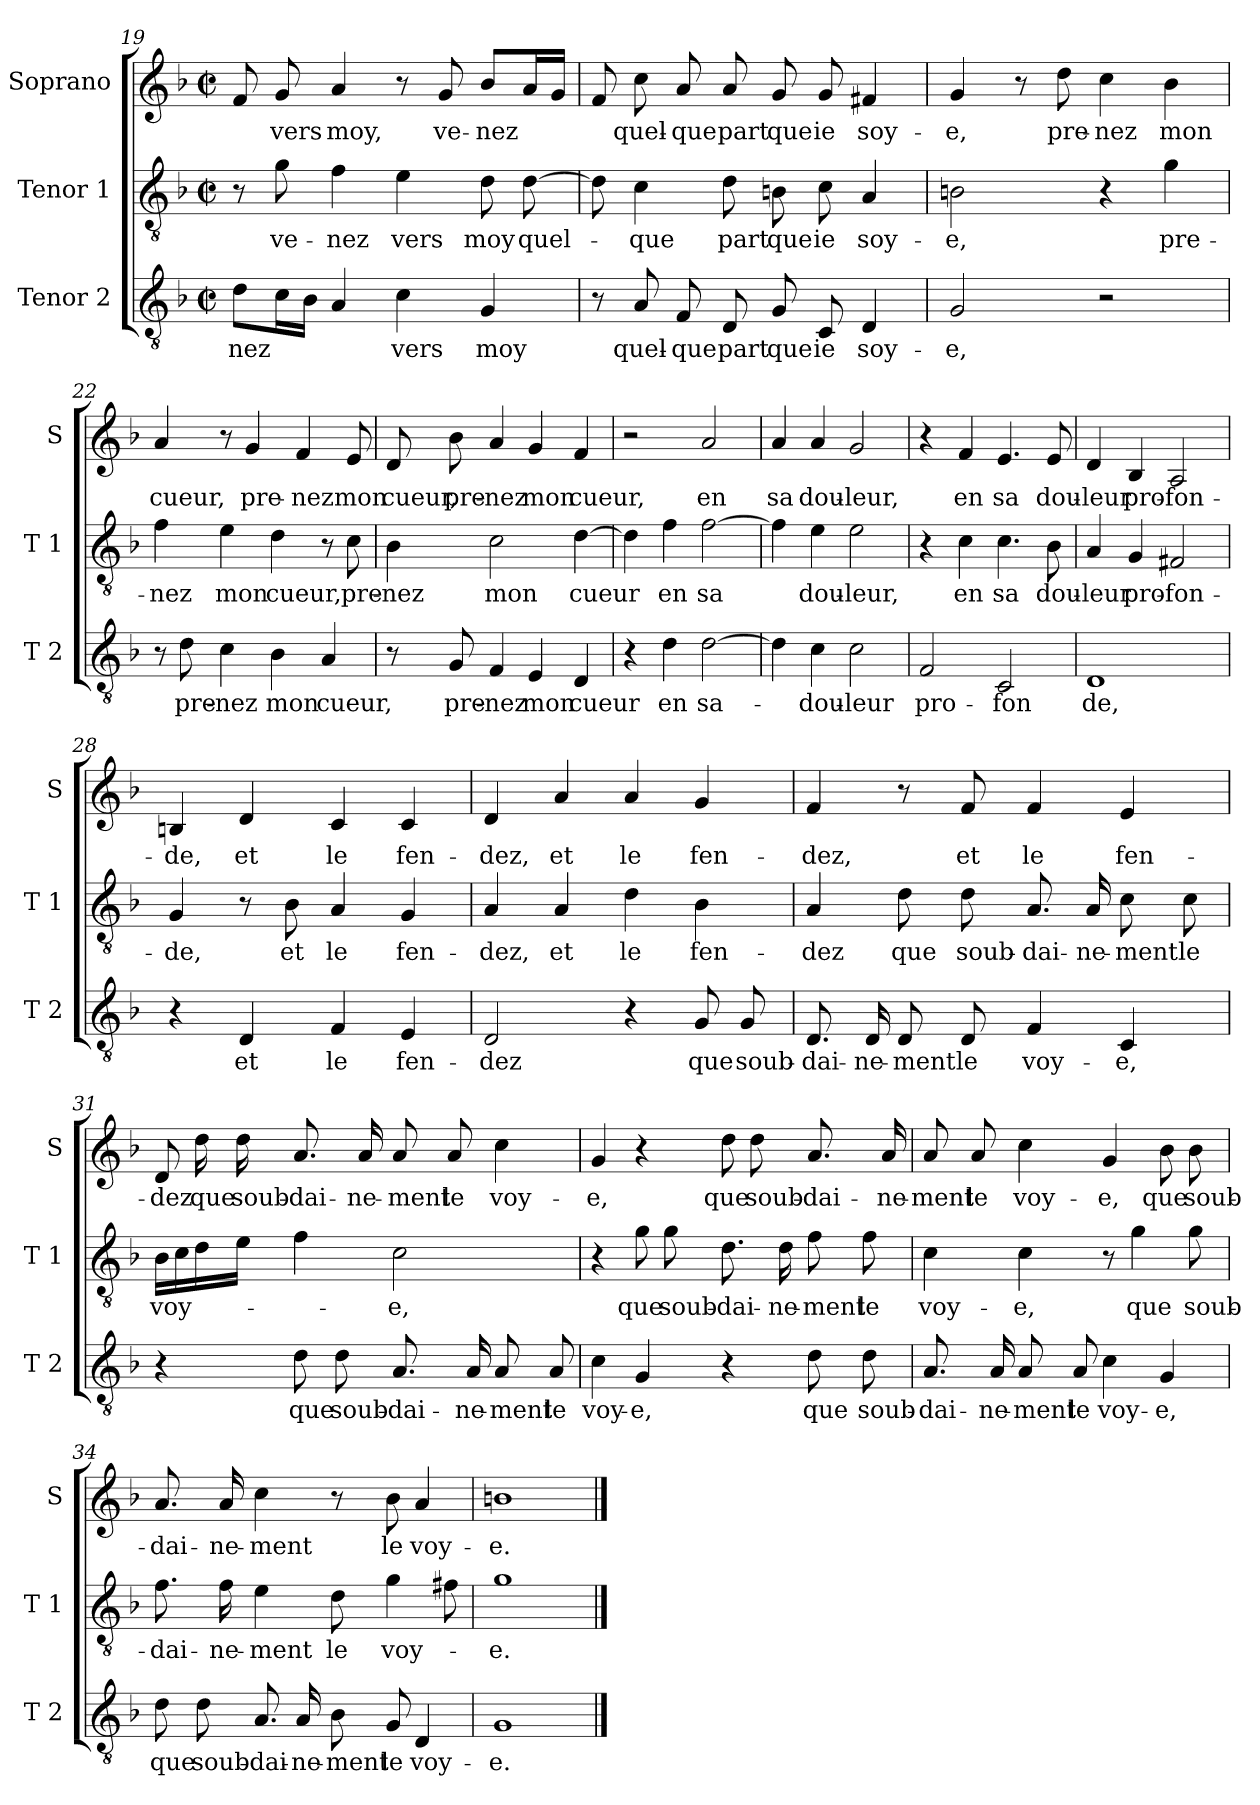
**kern	**text	**kern	**text	**kern	**text
*part3	*part3	*part2	*part2	*part1	*part1
*staff3	*staff3	*staff2	*staff2	*staff1	*staff1
*I"Tenor 2	*	*I"Tenor 1	*	*I"Soprano	*
*I'T 2	*	*I'T 1	*	*I'S	*
!!LO:LB:g=z
*clefGv2	*	*clefGv2	*	*clefG2	*
*k[b-]	*	*k[b-]	*	*k[b-]	*
*F:	*	*F:	*	*F:	*
*M2/2	*	*M2/2	*	*M2/2	*
*met(c|)	*	*met(c|)	*	*met(c|)	*
=19	=19	=19	=19	=19	=19
!	!LO:LY:b	!	!	!	!
8d\L	-nez	8r	.	8f/	.
!	!	!	!LO:LY:b	!	!LO:LY:b
16c\L	.	8g\	ve-	8g/	vers
16B-\JJ	.	.	.	.	.
!	!	!	!LO:LY:b	!	!LO:LY:b
4A/	.	4f\	-nez	4a/	moy,
!	!LO:LY:b	!	!LO:LY:b	!	!
4c\	vers	4e\	vers	8r	.
!	!	!	!	!	!LO:LY:b
.	.	.	.	8g/	ve-
!	!LO:LY:b	!	!LO:LY:b	!	!LO:LY:b
4G/	moy	8d\	moy	8b-/L	-nez
!	!	!	!LO:LY:b	!	!
.	.	[8d\	quel-	16a/L	.
.	.	.	.	16g/JJ	.
=20	=20	=20	=20	=20	=20
8r	.	8d\]	.	8f/	.
!	!LO:LY:b	!	!LO:LY:b	!	!LO:LY:b
8A/	quel-	4c\	-que	8cc\	quel-
!	!LO:LY:b	!	!	!	!LO:LY:b
8F/	-que	.	.	8a/	-que
!	!LO:LY:b	!	!LO:LY:b	!	!LO:LY:b
8D/	part	8d\	part	8a/	part
!	!LO:LY:b	!	!LO:LY:b	!	!LO:LY:b
8G/	que	8Bn\	que	8g/	que
!	!LO:LY:b	!	!LO:LY:b	!	!LO:LY:b
8C/	ie	8c\	ie	8g/	ie
!	!LO:LY:b	!	!LO:LY:b	!	!LO:LY:b
4D/	soy-	4A/	soy-	4f#X/	soy-
=21	=21	=21	=21	=21	=21
!	!LO:LY:b	!	!LO:LY:b	!	!LO:LY:b
2G/	-e,	2Bn\	-e,	4g/	-e,
.	.	.	.	8r	.
!	!	!	!	!	!LO:LY:b
.	.	.	.	8dd\	pre-
!	!	!	!	!	!LO:LY:b
2r	.	4r	.	4cc\	-nez
!	!	!	!LO:LY:b	!	!LO:LY:b
.	.	4g\	pre-	4b-\	mon
=22	=22	=22	=22	=22	=22
!	!	!	!LO:LY:b	!	!LO:LY:b
8r	.	4f\	-nez	4a/	cueur,
!	!LO:LY:b	!	!	!	!
8d\	pre-	.	.	.	.
!	!LO:LY:b	!	!LO:LY:b	!	!
4c\	-nez	4e\	mon	8r	.
!	!	!	!	!	!LO:LY:b
.	.	.	.	4g/	pre-
!	!LO:LY:b	!	!LO:LY:b	!	!
4B-\	mon	4d\	cueur,	.	.
!	!	!	!	!	!LO:LY:b
.	.	.	.	4f/	-nez
!	!LO:LY:b	!	!	!	!
4A/	cueur,	8r	.	.	.
!	!	!	!LO:LY:b	!	!LO:LY:b
.	.	8c\	pre-	8e/	mon
!!LO:LB:g=z
=23	=23	=23	=23	=23	=23
!	!	!	!LO:LY:b	!	!LO:LY:b
8r	.	4B-\	-nez	8d/	cueur,
!	!LO:LY:b	!	!	!	!LO:LY:b
8G/	pre-	.	.	8b-\	pre-
!	!LO:LY:b	!	!LO:LY:b	!	!LO:LY:b
4F/	-nez	2c\	mon	4a/	-nez
!	!LO:LY:b	!	!	!	!LO:LY:b
4E/	mon	.	.	4g/	mon
!	!LO:LY:b	!	!LO:LY:b	!	!LO:LY:b
4D/	cueur	[4d\	cueur	4f/	cueur,
=24	=24	=24	=24	=24	=24
4r	.	4d\]	.	2r	.
!	!LO:LY:b	!	!LO:LY:b	!	!
4d\	en	4f\	en	.	.
!	!LO:LY:b	!	!LO:LY:b	!	!LO:LY:b
[2d\	sa-	[2f\	sa	2a/	en
=25	=25	=25	=25	=25	=25
!	!	!	!	!	!LO:LY:b
4d\]	.	4f\]	.	4a/	sa
!	!LO:LY:b	!	!LO:LY:b	!	!LO:LY:b
4c\	-dou-	4e\	dou-	4a/	dou-
!	!LO:LY:b	!	!LO:LY:b	!	!LO:LY:b
2c\	-leur	2e\	-leur,	2g/	-leur,
=26	=26	=26	=26	=26	=26
!	!LO:LY:b	!	!	!	!
2F/	pro-	4r	.	4r	.
!	!	!	!LO:LY:b	!	!LO:LY:b
.	.	4c\	en	4f/	en
!	!LO:LY:b	!	!LO:LY:b	!	!LO:LY:b
2C/	-fon	4.c\	sa	4.e/	sa
!	!	!	!LO:LY:b	!	!LO:LY:b
.	.	8B-\	dou-	8e/	dou-
=27	=27	=27	=27	=27	=27
!	!LO:LY:b	!	!LO:LY:b	!	!LO:LY:b
1D	de,	4A/	-leur	4d/	-leur
!	!	!	!LO:LY:b	!	!LO:LY:b
.	.	4G/	pro-	4B-/	pro-
!	!	!	!LO:LY:b	!	!LO:LY:b
.	.	2F#X/	-fon-	2A/	-fon-
!!LO:LB:g=z
=28	=28	=28	=28	=28	=28
!	!	!	!LO:LY:b	!	!LO:LY:b
4r	.	4G/	-de,	4Bn/	-de,
!	!LO:LY:b	!	!	!	!LO:LY:b
4D/	et	8r	.	4d/	et
!	!	!	!LO:LY:b	!	!
.	.	8B-\	et	.	.
!	!LO:LY:b	!	!LO:LY:b	!	!LO:LY:b
4F/	le	4A/	le	4c/	le
!	!LO:LY:b	!	!LO:LY:b	!	!LO:LY:b
4E/	fen-	4G/	fen-	4c/	fen-
=29	=29	=29	=29	=29	=29
!	!LO:LY:b	!	!LO:LY:b	!	!LO:LY:b
2D/	-dez	4A/	-dez,	4d/	-dez,
!	!	!	!LO:LY:b	!	!LO:LY:b
.	.	4A/	et	4a/	et
!	!	!	!LO:LY:b	!	!LO:LY:b
4r	.	4d\	le	4a/	le
!	!LO:LY:b	!	!LO:LY:b	!	!LO:LY:b
8G/	que	4B-\	fen-	4g/	fen-
!	!LO:LY:b	!	!	!	!
8G/	soub-	.	.	.	.
=30	=30	=30	=30	=30	=30
!	!LO:LY:b	!	!LO:LY:b	!	!LO:LY:b
8.D/	-dai-	4A/	-dez	4f/	-dez,
!	!LO:LY:b	!	!	!	!
16D/	-ne-	.	.	.	.
!	!LO:LY:b	!	!LO:LY:b	!	!
8D/	-ment	8d\	que	8r	.
!	!LO:LY:b	!	!LO:LY:b	!	!LO:LY:b
8D/	le	8d\	soub-	8f/	et
!	!LO:LY:b	!	!LO:LY:b	!	!LO:LY:b
4F/	voy-	8.A/	-dai-	4f/	le
!	!	!	!LO:LY:b	!	!
.	.	16A/	-ne-	.	.
!	!LO:LY:b	!	!LO:LY:b	!	!LO:LY:b
4C/	-e,	8c\	-ment	4e/	fen-
!	!	!	!LO:LY:b	!	!
.	.	8c\	le	.	.
=31	=31	=31	=31	=31	=31
!	!	!	!LO:LY:b	!	!LO:LY:b
4r	.	16B-\LL	voy-	8d/	-dez
.	.	16c\	.	.	.
!	!	!	!	!	!LO:LY:b
.	.	16d\	.	16dd\	que
!	!	!	!	!	!LO:LY:b
.	.	16e\JJ	.	16dd\	soub-
!	!LO:LY:b	!	!	!	!LO:LY:b
8d\	que	4f\	.	8.a/	-dai-
!	!LO:LY:b	!	!	!	!
8d\	soub-	.	.	.	.
!	!	!	!	!	!LO:LY:b
.	.	.	.	16a/	-ne-
!	!LO:LY:b	!	!LO:LY:b	!	!LO:LY:b
8.A/	-dai-	2c\	-e,	8a/	-ment
!	!	!	!	!	!LO:LY:b
.	.	.	.	8a/	le
!	!LO:LY:b	!	!	!	!
16A/	-ne-	.	.	.	.
!	!LO:LY:b	!	!	!	!LO:LY:b
8A/	-ment	.	.	4cc\	voy-
!	!LO:LY:b	!	!	!	!
8A/	le	.	.	.	.
!!LO:PB:g=z
=32	=32	=32	=32	=32	=32
!	!LO:LY:b	!	!	!	!LO:LY:b
4c\	voy-	4r	.	4g/	-e,
!	!LO:LY:b	!	!LO:LY:b	!	!
4G/	-e,	8g\	que	4r	.
!	!	!	!LO:LY:b	!	!
.	.	8g\	soub-	.	.
!	!	!	!LO:LY:b	!	!LO:LY:b
4r	.	8.d\	-dai-	8dd\	que
!	!	!	!	!	!LO:LY:b
.	.	.	.	8dd\	soub-
!	!	!	!LO:LY:b	!	!
.	.	16d\	-ne-	.	.
!	!LO:LY:b	!	!LO:LY:b	!	!LO:LY:b
8d\	que	8f\	-ment	8.a/	-dai-
!	!LO:LY:b	!	!LO:LY:b	!	!
8d\	soub-	8f\	le	.	.
!	!	!	!	!	!LO:LY:b
.	.	.	.	16a/	-ne-
=33	=33	=33	=33	=33	=33
!	!LO:LY:b	!	!LO:LY:b	!	!LO:LY:b
8.A/	-dai-	4c\	voy-	8a/	-ment
!	!	!	!	!	!LO:LY:b
.	.	.	.	8a/	le
!	!LO:LY:b	!	!	!	!
16A/	-ne-	.	.	.	.
!	!LO:LY:b	!	!LO:LY:b	!	!LO:LY:b
8A/	-ment	4c\	-e,	4cc\	voy-
!	!LO:LY:b	!	!	!	!
8A/	le	.	.	.	.
!	!LO:LY:b	!	!	!	!LO:LY:b
4c\	voy-	8r	.	4g/	-e,
!	!	!	!LO:LY:b	!	!
.	.	4g\	que	.	.
!	!LO:LY:b	!	!	!	!LO:LY:b
4G/	-e,	.	.	8b-\	que
!	!	!	!LO:LY:b	!	!LO:LY:b
.	.	8g\	soub-	8b-\	soub-
=34	=34	=34	=34	=34	=34
!	!LO:LY:b	!	!LO:LY:b	!	!LO:LY:b
8d\	que	8.f\	-dai-	8.a/	-dai-
!	!LO:LY:b	!	!	!	!
8d\	soub-	.	.	.	.
!	!	!	!LO:LY:b	!	!LO:LY:b
.	.	16f\	-ne-	16a/	-ne-
!	!LO:LY:b	!	!LO:LY:b	!	!LO:LY:b
8.A/	-dai-	4e\	-ment	4cc\	-ment
!	!LO:LY:b	!	!	!	!
16A/	-ne-	.	.	.	.
!	!LO:LY:b	!	!LO:LY:b	!	!
8B-\	-ment	8d\	le	8r	.
!	!LO:LY:b	!	!LO:LY:b	!	!LO:LY:b
8G/	le	4g\	voy-	8b-\	le
!	!LO:LY:b	!	!	!	!LO:LY:b
4D/	voy-	.	.	4a/	voy-
.	.	8f#X\	.	.	.
=35	=35	=35	=35	=35	=35
!	!LO:LY:b	!	!LO:LY:b	!	!LO:LY:b
1G	-e.	1g	-e.	1bn	-e.
==	==	==	==	==	==
*-	*-	*-	*-	*-	*-
